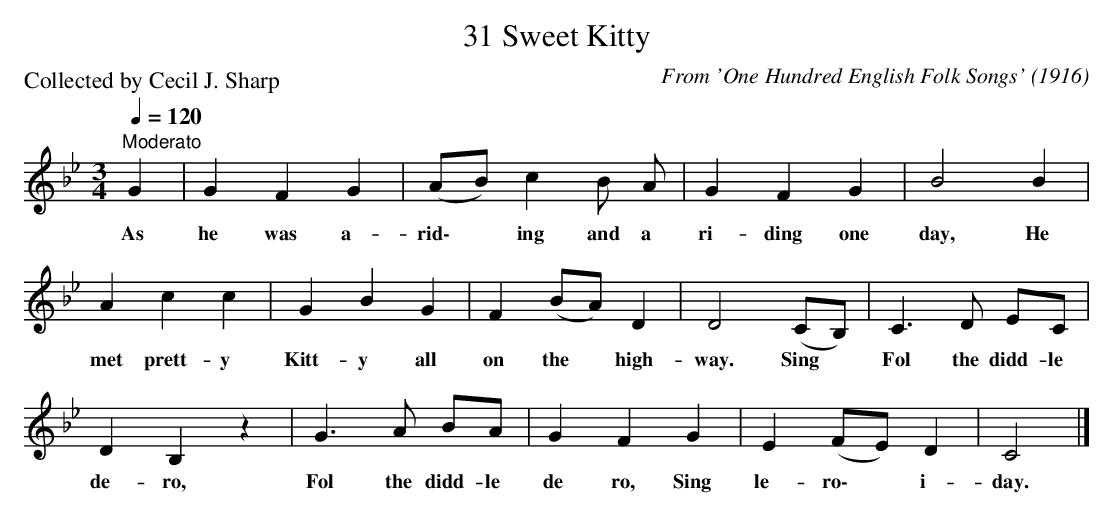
X:1
T:31 Sweet Kitty
C:From 'One Hundred English Folk Songs' (1916)
P:Collected by Cecil J. Sharp
Q:1/4=120
L:1/4
M:3/4
K:Cdor
"Moderato"G | G F G | (A/B/) c B/ A/ | G F G | B2 B |$ A c c | G B G | F (B/A/) D | D2 (C/B,/) |
w: As|he was a-|rid\- * ing and a|ri- ding one|day, He|met prett- y|Kitt- y all|on the * high-|way. Sing *|
C3/2 D/ E/C/ |$ D B, z | G3/2 A/ B/A/ | G F G | E (F/E/) D | C2 |]
w: Fol the didd- le|de- ro,|Fol the didd- le|de ro, Sing|le- ro\- * i-|day.|
